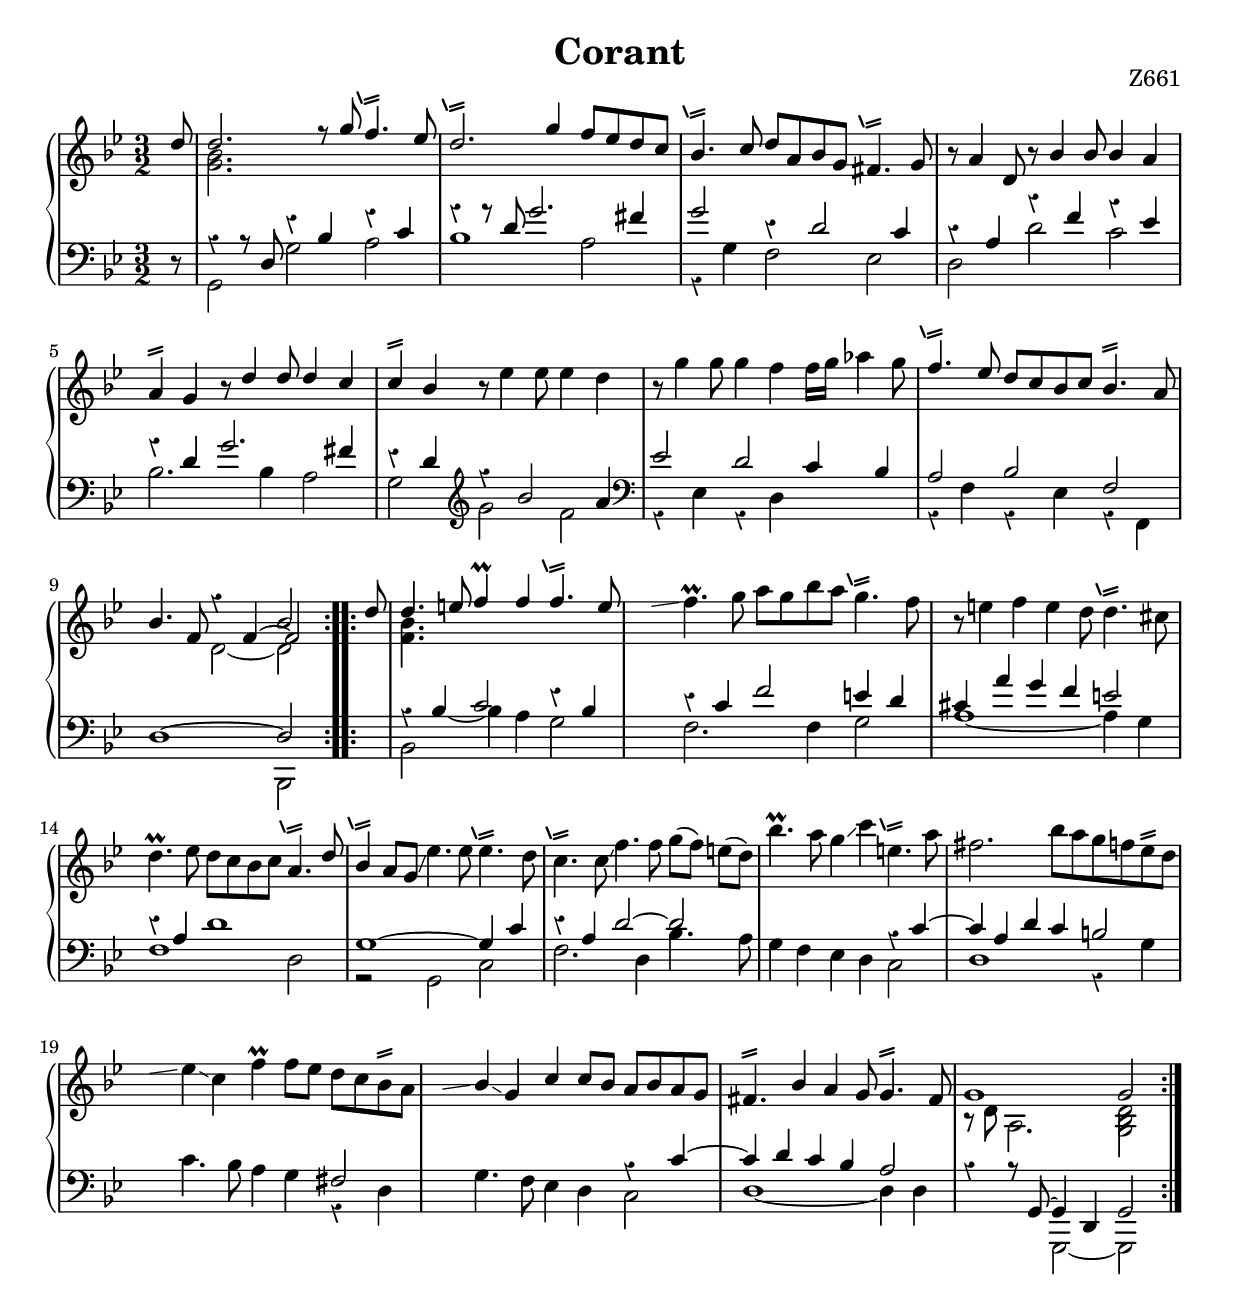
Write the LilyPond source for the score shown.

\version "2.18.2"

\include "../../include/tagline.ily"

cstr = \change Staff = "right"
cstl = \change Staff = "left"
shake = \markup { \path #.2 #'(
    (moveto 0 0)
    (lineto 1.3 .4)
    (moveto 0 .4)
    (lineto 1.3 .8)
    ) }

plainShake = \markup { \path #.2 #'(
    (moveto 0 0)
    (lineto 1.3 .4)
    (moveto 0 .4)
    (lineto 1.3 .8)
    (moveto -0.3 0.1)
    (lineto -0.7 1.1)
    ) }

shakeTurned = \markup { \path #.25 #'(
    (moveto 0 0)
    (lineto 1.3 .4)
    (moveto 0 .4)
    (lineto 1.3 .8)
    (moveto -0.5 0)
    (curveto -0.5 1.5 2 2 2 0)
    ) }

repeatGliss = #(define-music-function (parser location grace)
  (ly:pitch?)
  #{
    % the next two lines ensure the glissando is long enough
    % to be visible
    \once \override Glissando.springs-and-rods
      = #ly:spanner::set-spacing-rods
    \once \override Glissando.minimum-length = #4.5
    \once \hideNotes
    \grace $grace \glissando
  #})


\header {
  title = "Corant"
  %meter = "Corant"
  opus = "Z661"
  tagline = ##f
}

global = {
  \key g \minor
  \time 3/2
  \override Staff.Rest #'style = #'classical
  %\override Staff.NoteCollision #'merge-differently-dotted = ##t
  %\set Timing.beamExceptions = #'( (end . (((1 . 16) . (4 4 4 4)))) )
}

right = \relative c'' {
  \global
  
  \partial 8
  \repeat volta 2 {
    \voiceOne d8 
    << { d2. } \\ { <g, bes> }>> r8 g' f4.^\plainShake ees8
    d2.^\plainShake g4 f8 ees d c
    bes4.^\plainShake c8 d a bes g fis4.^\plainShake g8
    \oneVoice \stemUp r a4 d,8 r bes'4 bes8 bes4 a
    
    a^\shake g r8 d'4 d8 d4 c
    c^\shake bes r8 \stemDown ees4 ees8 ees4 d
    r8 g4 g8 g4 f f16 g aes4 g8
    \stemUp f4.^\plainShake ees8 d c bes c bes4.^\shake a8
    
    bes4. f8 <<{ s2 bes2 } \\ { d,2 ~ d } \\ { r4 f ~ f2 }>>
  }
  
  \partial 8 
  \repeat volta 2 {
    d'8
    <<{ d4. } \\ { <f, bes> }>> e'8 f4\prall f f4.^\plainShake e8
    \stemNeutral \repeatGliss e f4.-\prall g8 a g bes a g4.^\plainShake f8
    r e4 f e d8 d4.^\plainShake cis8
    
    d4.-\prall ees8 d c bes c a4.^\plainShake \stemUp d8
    bes4^\plainShake \stemNeutral       a8 g\glissando ees'4. ees8 ees4.^\plainShake d8 
    c4.^\plainShake c8\glissando f4. f8 g[( f]) e( d)
    bes'4.-\prall a8 g4\glissando c e,4.^\plainShake a8
    
    fis2. bes8[ a g f ees^\shake d]
    \repeatGliss d ees4\glissando c f4-\prall f8 ees d c bes^\shake a
    \repeatGliss a \stemUp bes4\glissando g c c8 bes a bes a g
    fis4.^\shake bes4 a g8 g4.^\shake fis8
    <<{ g1 g2 } \\ { r8 d a2. <g bes d>2 }>>
  }
}

leftUp = \relative c {
  \global
  
  \partial 8
  \repeat volta 2 {
    \voiceOne s8
    r4 r8d r4 bes' r c
    r r8 d g2.fis4
    g2 r4 d2 c4
    r a r f' r ees
    
    r d g2. fis4
    r d r bes'2 a4
    ees2 d c4 bes
    a2 bes f
    
    d1 ~ d2
  }
  
  \repeat volta 2 {
    s8
    r4 \voiceTwo \once \stemUp bes' ~ bes a \voiceOne r bes
    r c f2 e4 d
    cis a' g f e2
    
    r4 a, d1
    g,1 ~ g4 c
    r a d2 ~ d
    s1 r4 c ~
    
    c a d c b2
    s1 fis2
    s1 r4 c' ~ 
    c d c bes a2
    r4 r8 g,8 ~ g4 d g2
  }
}

leftDown = \relative c {
  \global
  
  \partial 8
  \repeat volta 2 {
    r8 \voiceTwo 
    g2 g' a
    bes1 a2
    r4 g f2 ees
    d d' c
    
    bes2. bes4 a2
    g \clef treble g' f
    \clef bass r4 ees, r d s2
    r4 f r ees r f,
    
    s1 bes,2
  }
  
  \repeat volta 2 {
    s8
    bes'2 \voiceOne c' \voiceTwo g
    f2. f4 g2
    a1 ~ a4 g
    
    f1 d2
    r g, c
    f2. d4 bes'4. a8
    g4 f ees d c2
    
    d1 r4 g
    c4. bes8 a4 g r d
    g4. f8 ees4 d c2
    d1 ~ d4 d
    s2 g,,2 ~ g
  }
}

breaks = {
  \partial 8
  \repeat volta 2 {
    s8 s1. \noBreak s1. \noBreak s1. \noBreak s1. \break
    s1. \noBreak s1. \noBreak s1. \noBreak s1. \break
    s1. \noBreak 
  }
  
  \partial 8
  \repeat volta 2 {
    s8 s1. \noBreak s1. \noBreak s1. \break
    s1. \noBreak s1. \noBreak s1. \noBreak s1. \break
    s1. \noBreak s1. \noBreak s1. \noBreak s1. \noBreak s1. \break
  }
}

\score {
  \new PianoStaff <<
    \new Staff = "right" {
      %<< 
        %\breaks
        \new Voice { \right }
        %>>
    }
    \new Staff = "left" { 
      <<
        %\breaks 
        \new Voice { \clef bass \leftUp }
        \new Voice { \leftDown }
      >>
    }
  >>
  \layout { indent = 0 }
}
